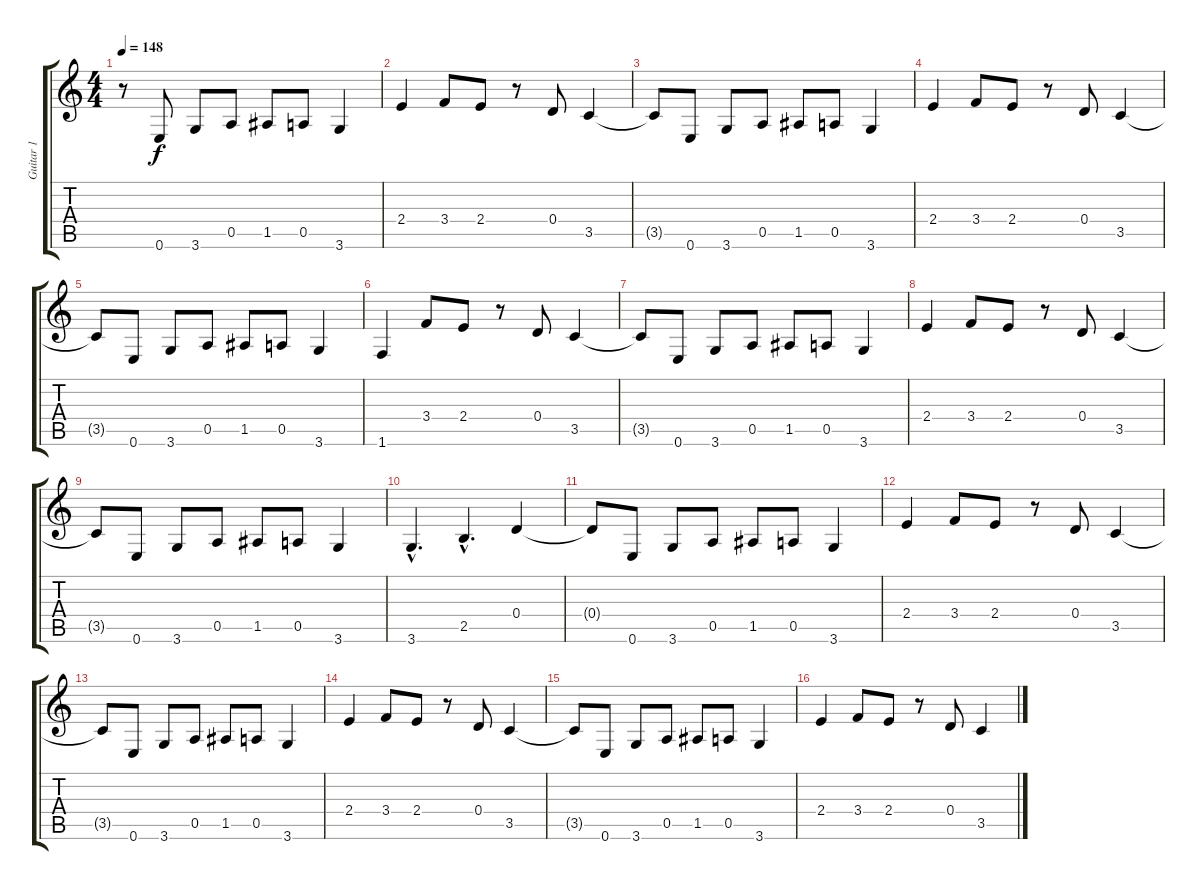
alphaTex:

\track ("Guitar 1" "Guitar 1") {instrument electricguitarclean}
\staff {score tabs}
\tuning (E4 B3 G3 D3 A2 E2) {hide}
\ts (4 4)
\tempo 148
\clef g2
\ks c
r.8{dy f instrument electricguitarclean} 0.6.8 3.6.8 0.5.8 1.5.8 0.5.8 3.6.4 |
2.4.4 3.4.8 2.4.8 r.8 0.4.8 3.5.4 |
3.5{t}.8 0.6.8 3.6.8 0.5.8 1.5.8 0.5.8 3.6.4 |
2.4.4 3.4.8 2.4.8 r.8 0.4.8 3.5.4 |
3.5{t}.8 0.6.8 3.6.8 0.5.8 1.5.8 0.5.8 3.6.4 |
1.6.4 3.4.8 2.4.8 r.8 0.4.8 3.5.4 |
3.5{t}.8 0.6.8 3.6.8 0.5.8 1.5.8 0.5.8 3.6.4 |
2.4.4 3.4.8 2.4.8 r.8 0.4.8 3.5.4 |
3.5{t}.8 0.6.8 3.6.8 0.5.8 1.5.8 0.5.8 3.6.4 |
3.6{hac}.4{d} 2.5{hac}.4{d} 0.4.4 |
0.4{t}.8 0.6.8 3.6.8 0.5.8 1.5.8 0.5.8 3.6.4 |
2.4.4 3.4.8 2.4.8 r.8 0.4.8 3.5.4 |
3.5{t}.8 0.6.8 3.6.8 0.5.8 1.5.8 0.5.8 3.6.4 |
2.4.4 3.4.8 2.4.8 r.8 0.4.8 3.5.4 |
3.5{t}.8 0.6.8 3.6.8 0.5.8 1.5.8 0.5.8 3.6.4 |
2.4.4 3.4.8 2.4.8 r.8 0.4.8 3.5.4
